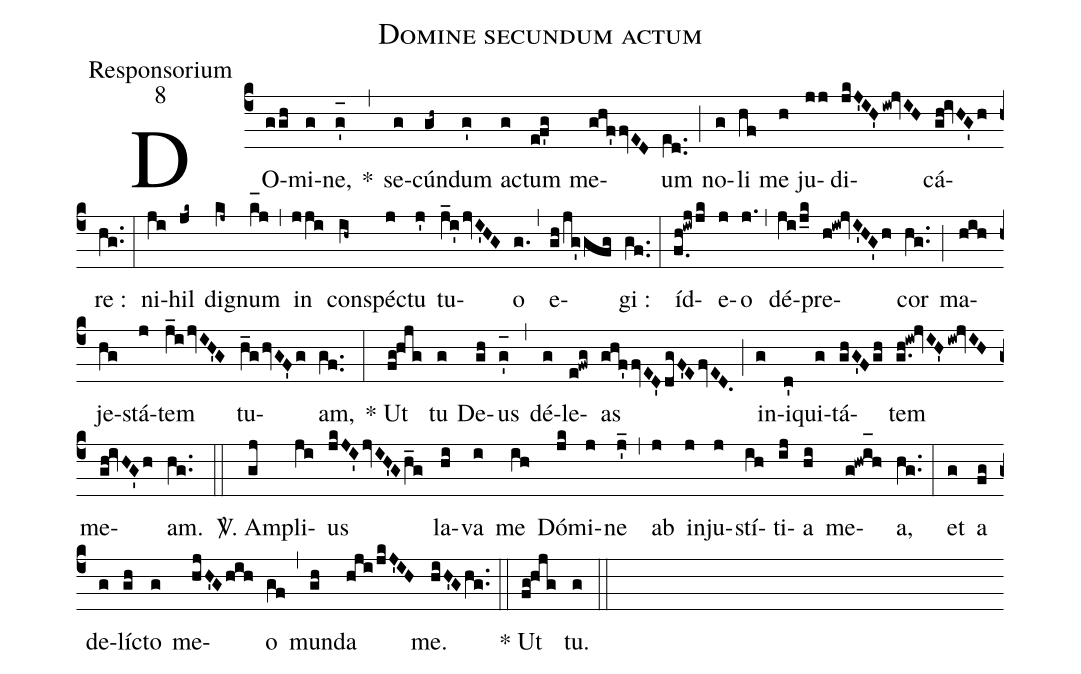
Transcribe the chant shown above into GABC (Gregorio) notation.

name:Domine secundum actum;
office-part:Responsorium;
mode:8;
%%
(c4) DO(ggh)mi(g)ne,(g'_[oh:h]) *(,) se(g)cún(gh~)dum(g') a(g)ctum(ef'g) me(ghf'fvED)um(e[ll:1]d..) (;) no(g)li(hf) me(h) ju(jj)di(jkJ'IH'iw!jvIH)cá(gh!ivHG'h)re :(hg..) (:) ni(ji)hil(jk~) di(kj~)gnum(k_[hl:1]j) (,) in(jji) con(ih~)spé(j)ctu(j') tu(j_i'jvI'HG)o(g.) (,) e(gh/jg'gfg)gi :(gf..) (:) íd(f.0h!iwjjk)e(j)o(j.) (,) dé(ji/j_k)pre(h!iw!jvI'HG'h)cor(hg..) (;) ma(hih)je(hg)stá(j)tem(j_ijvIH'G) tu(h_ghvGF'g)am,(gf..) (:) * Ut(fg!hjg) tu(g) De(gh)us(g'_[oh:h]) (,) dé(g)le(e!fwg)as(ghf'fvED'dgF'EfvED.) (;) in(g)i(d')qui(g)tá(ghG'Fgh)tem(g.h!iw!jvIH'iw!jvIH) me(gh!ivHG'h)am.(hg..) (::)
<sp>V/</sp>. Am(gj)pli(ji)us(jkJI'jvIH'Gh_g) la(hi)va(i) me(ih) Dó(jk)mi(j)ne(j'_) (,) ab(j) in(j)ju(j)stí(ih)ti(ij)a(hi) me(g!hwi_[oh:h]h)a,(hg..) (:) et(g) a(fg) de(g)lí(gh)cto(g) me(hjH'Ghih)o(gf) (,) mun(gh)da(hji/jkJ'IH) me.(hiH'Ghg..) (::) * Ut(fg!hjg) tu.(g) (::)
